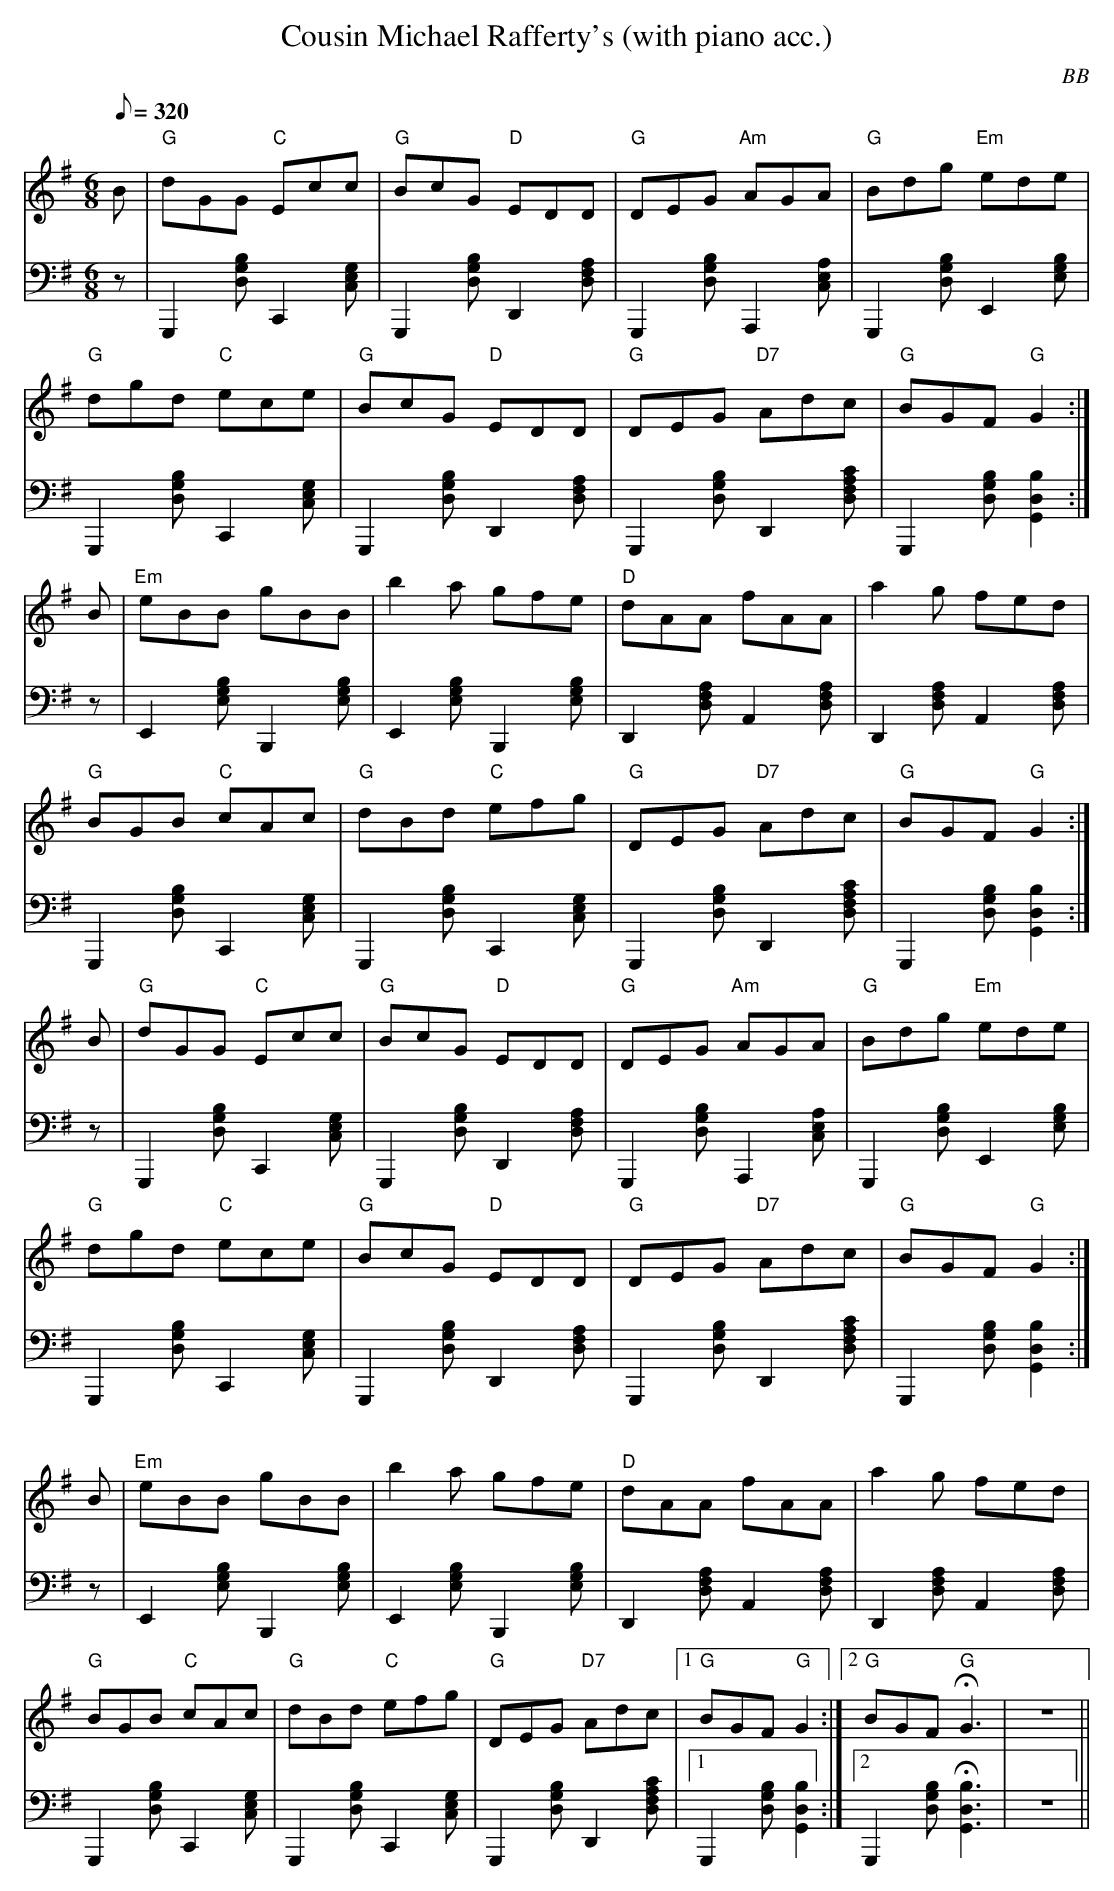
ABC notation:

X:1
T: Cousin Michael Rafferty's (with piano acc.)
C: BB
Q: 1/8=320
M: 6/8
L: 1/8
V: 1 program 1 73 %flute
V: 2 volume=70 clef=bass m=D program 1 01
K: G
[V:1] B | "G"dGG "C"Ecc | "G"BcG "D"EDD | "G"DEG "Am"AGA | "G"Bdg "Em"ede |
[V:2] z|G,,2[GDB]C,2[CGE]|G,,2[GDB]D,2[AFD]|G,,2[GDB]A,,2[AEC]|G,,2[GDB]E,2[EBG]|
[V:1] "G"dgd "C"ece | "G"BcG "D"EDD | "G"DEG "D7"Adc | "G"BGF "G"G2 :|
[V:2] G,,2[GDB]C,2[CGE]|G,,2[GDB]D,2[AFD]|G,,2[GDB]D,2[DAFc]|G,,2[GDB][G,2D2B2]:|
[V:1] B | "Em"eBB gBB | b2 a gfe | "D"dAA fAA | a2 g fed |
[V:2] z |E,2[EBG]B,,2[EBG]|E,2[EBG]B,,2[EBG]|D,2[AFD]A,2[AFD]|D,2[AFD]A,2[AFD]|
[V:1] "G"BGB "C"cAc | "G"dBd "C"efg | "G"DEG "D7"Adc |"G"BGF "G"G2 :|
[V:2] G,,2[GDB]C,2[CGE]|G,,2[GDB]C,2[CGE]|G,,2[GDB]D,2[DAFc]|G,,2[GDB][G,2D2B2]:|
[V:1] B |"G"dGG "C"Ecc | "G"BcG "D"EDD | "G"DEG "Am"AGA | "G"Bdg "Em"ede |
[V:2] z|G,,2[GDB]C,2[CGE]|G,,2[GDB]D,2[AFD]|G,,2[GDB]A,,2[AEC]|G,,2[GDB]E,2[EBG]|
[V:1] "G"dgd "C"ece | "G"BcG "D"EDD | "G"DEG "D7"Adc | "G"BGF "G"G2 :|
[V:2] G,,2[GDB]C,2[CGE]|G,,2[GDB]D,2[AFD]|G,,2[GDB]D,2[DAFc]|G,,2[GDB][G,2D2B2]:|
[V:1] B | "Em"eBB gBB | b2 a gfe | "D"dAA fAA | a2 g fed |
[V:2] z |E,2[EBG]B,,2[EBG]|E,2[EBG]B,,2[EBG]|D,2[AFD]A,2[AFD]|D,2[AFD]A,2[AFD]|
[V:1] "G"BGB "C"cAc | "G"dBd "C"efg | "G"DEG "D7"Adc |1 "G"BGF "G"G2 :|2\
"G"BGF "G"HG3|z6||
[V:2] G,,2[GDB]C,2[CGE]|G,,2[GDB]C,2[CGE]|G,,2[GDB]D,2[DAFc]|1 G,,2[GDB][G,2D2B2]:|2\
G,,2[GDB]H[G,3D3B3]|z6||
